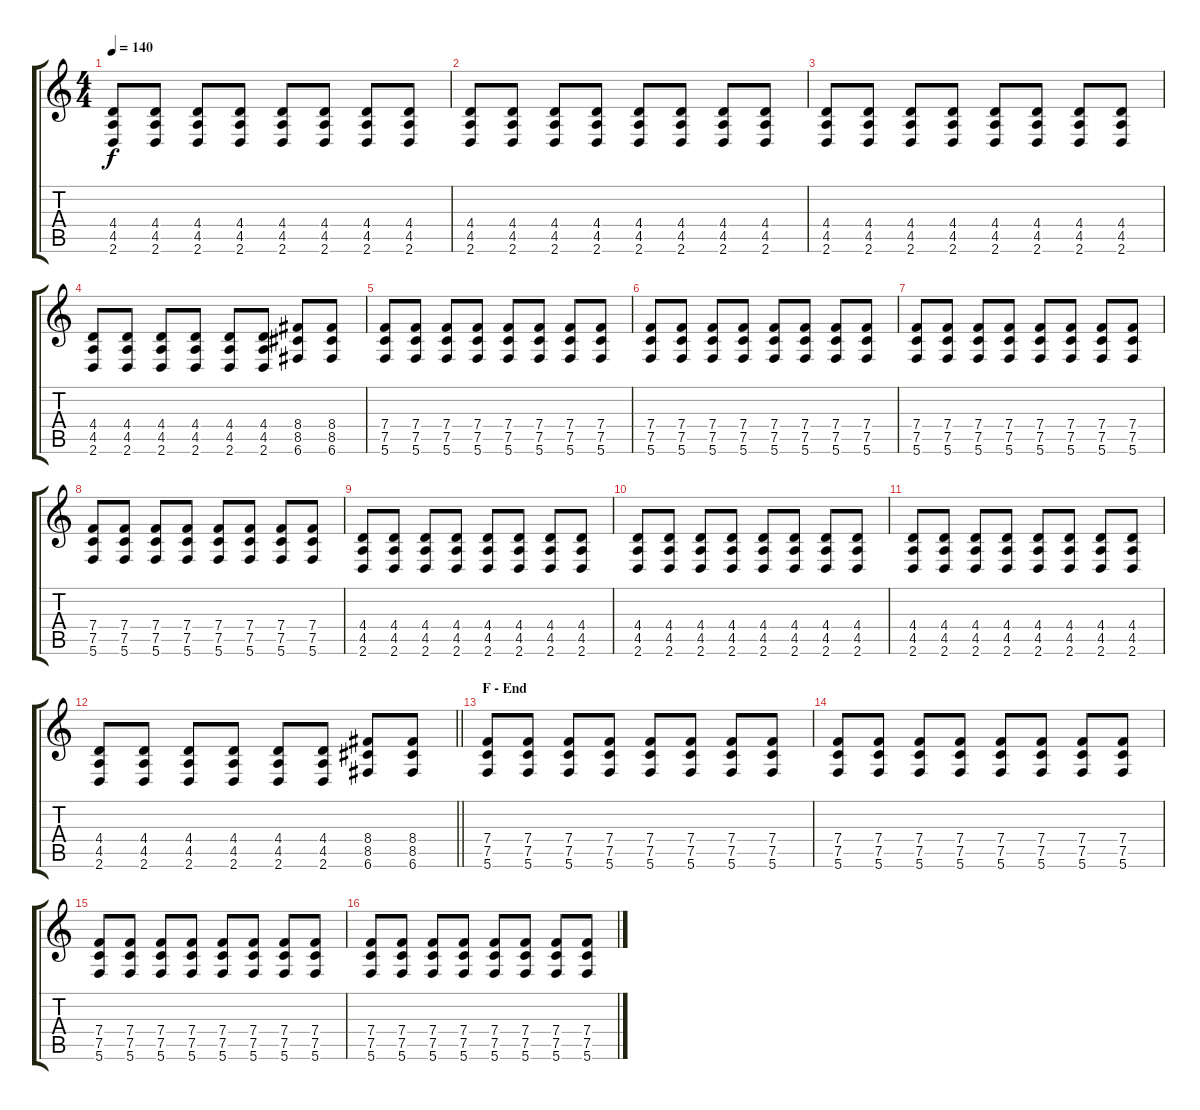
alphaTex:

\track "" {instrument distortionguitar}
\staff {score tabs}
\tuning (C4 G3 Eb3 Bb2 F2 C2) {hide}
\ts (4 4)
\tempo 140
\clef g2
\ks c
(4.4 4.5 2.6).8{dy f} (4.4 4.5 2.6).8 (4.4 4.5 2.6).8 (4.4 4.5 2.6).8 (4.4 4.5 2.6).8 (4.4 4.5 2.6).8 (4.4 4.5 2.6).8 (4.4 4.5 2.6).8 |
(4.4 4.5 2.6).8 (4.4 4.5 2.6).8 (4.4 4.5 2.6).8 (4.4 4.5 2.6).8 (4.4 4.5 2.6).8 (4.4 4.5 2.6).8 (4.4 4.5 2.6).8 (4.4 4.5 2.6).8 |
(4.4 4.5 2.6).8 (4.4 4.5 2.6).8 (4.4 4.5 2.6).8 (4.4 4.5 2.6).8 (4.4 4.5 2.6).8 (4.4 4.5 2.6).8 (4.4 4.5 2.6).8 (4.4 4.5 2.6).8 |
(4.4 4.5 2.6).8 (4.4 4.5 2.6).8 (4.4 4.5 2.6).8 (4.4 4.5 2.6).8 (4.4 4.5 2.6).8 (4.4 4.5 2.6).8 (8.4 8.5 6.6).8 (8.4 8.5 6.6).8 |
(7.4 7.5 5.6).8 (7.4 7.5 5.6).8 (7.4 7.5 5.6).8 (7.4 7.5 5.6).8 (7.4 7.5 5.6).8 (7.4 7.5 5.6).8 (7.4 7.5 5.6).8 (7.4 7.5 5.6).8 |
(7.4 7.5 5.6).8 (7.4 7.5 5.6).8 (7.4 7.5 5.6).8 (7.4 7.5 5.6).8 (7.4 7.5 5.6).8 (7.4 7.5 5.6).8 (7.4 7.5 5.6).8 (7.4 7.5 5.6).8 |
(7.4 7.5 5.6).8 (7.4 7.5 5.6).8 (7.4 7.5 5.6).8 (7.4 7.5 5.6).8 (7.4 7.5 5.6).8 (7.4 7.5 5.6).8 (7.4 7.5 5.6).8 (7.4 7.5 5.6).8 |
(7.4 7.5 5.6).8 (7.4 7.5 5.6).8 (7.4 7.5 5.6).8 (7.4 7.5 5.6).8 (7.4 7.5 5.6).8 (7.4 7.5 5.6).8 (7.4 7.5 5.6).8 (7.4 7.5 5.6).8 |
(4.4 4.5 2.6).8 (4.4 4.5 2.6).8 (4.4 4.5 2.6).8 (4.4 4.5 2.6).8 (4.4 4.5 2.6).8 (4.4 4.5 2.6).8 (4.4 4.5 2.6).8 (4.4 4.5 2.6).8 |
(4.4 4.5 2.6).8 (4.4 4.5 2.6).8 (4.4 4.5 2.6).8 (4.4 4.5 2.6).8 (4.4 4.5 2.6).8 (4.4 4.5 2.6).8 (4.4 4.5 2.6).8 (4.4 4.5 2.6).8 |
(4.4 4.5 2.6).8 (4.4 4.5 2.6).8 (4.4 4.5 2.6).8 (4.4 4.5 2.6).8 (4.4 4.5 2.6).8 (4.4 4.5 2.6).8 (4.4 4.5 2.6).8 (4.4 4.5 2.6).8 |
\barLineRight lightlight
(4.4 4.5 2.6).8 (4.4 4.5 2.6).8 (4.4 4.5 2.6).8 (4.4 4.5 2.6).8 (4.4 4.5 2.6).8 (4.4 4.5 2.6).8 (8.4 8.5 6.6).8 (8.4 8.5 6.6).8 |
\section ("" "F - End")
(7.4 7.5 5.6).8 (7.4 7.5 5.6).8 (7.4 7.5 5.6).8 (7.4 7.5 5.6).8 (7.4 7.5 5.6).8 (7.4 7.5 5.6).8 (7.4 7.5 5.6).8 (7.4 7.5 5.6).8 |
(7.4 7.5 5.6).8 (7.4 7.5 5.6).8 (7.4 7.5 5.6).8 (7.4 7.5 5.6).8 (7.4 7.5 5.6).8 (7.4 7.5 5.6).8 (7.4 7.5 5.6).8 (7.4 7.5 5.6).8 |
(7.4 7.5 5.6).8 (7.4 7.5 5.6).8 (7.4 7.5 5.6).8 (7.4 7.5 5.6).8 (7.4 7.5 5.6).8 (7.4 7.5 5.6).8 (7.4 7.5 5.6).8 (7.4 7.5 5.6).8 |
(7.4 7.5 5.6).8 (7.4 7.5 5.6).8 (7.4 7.5 5.6).8 (7.4 7.5 5.6).8 (7.4 7.5 5.6).8 (7.4 7.5 5.6).8 (7.4 7.5 5.6).8 (7.4 7.5 5.6).8
